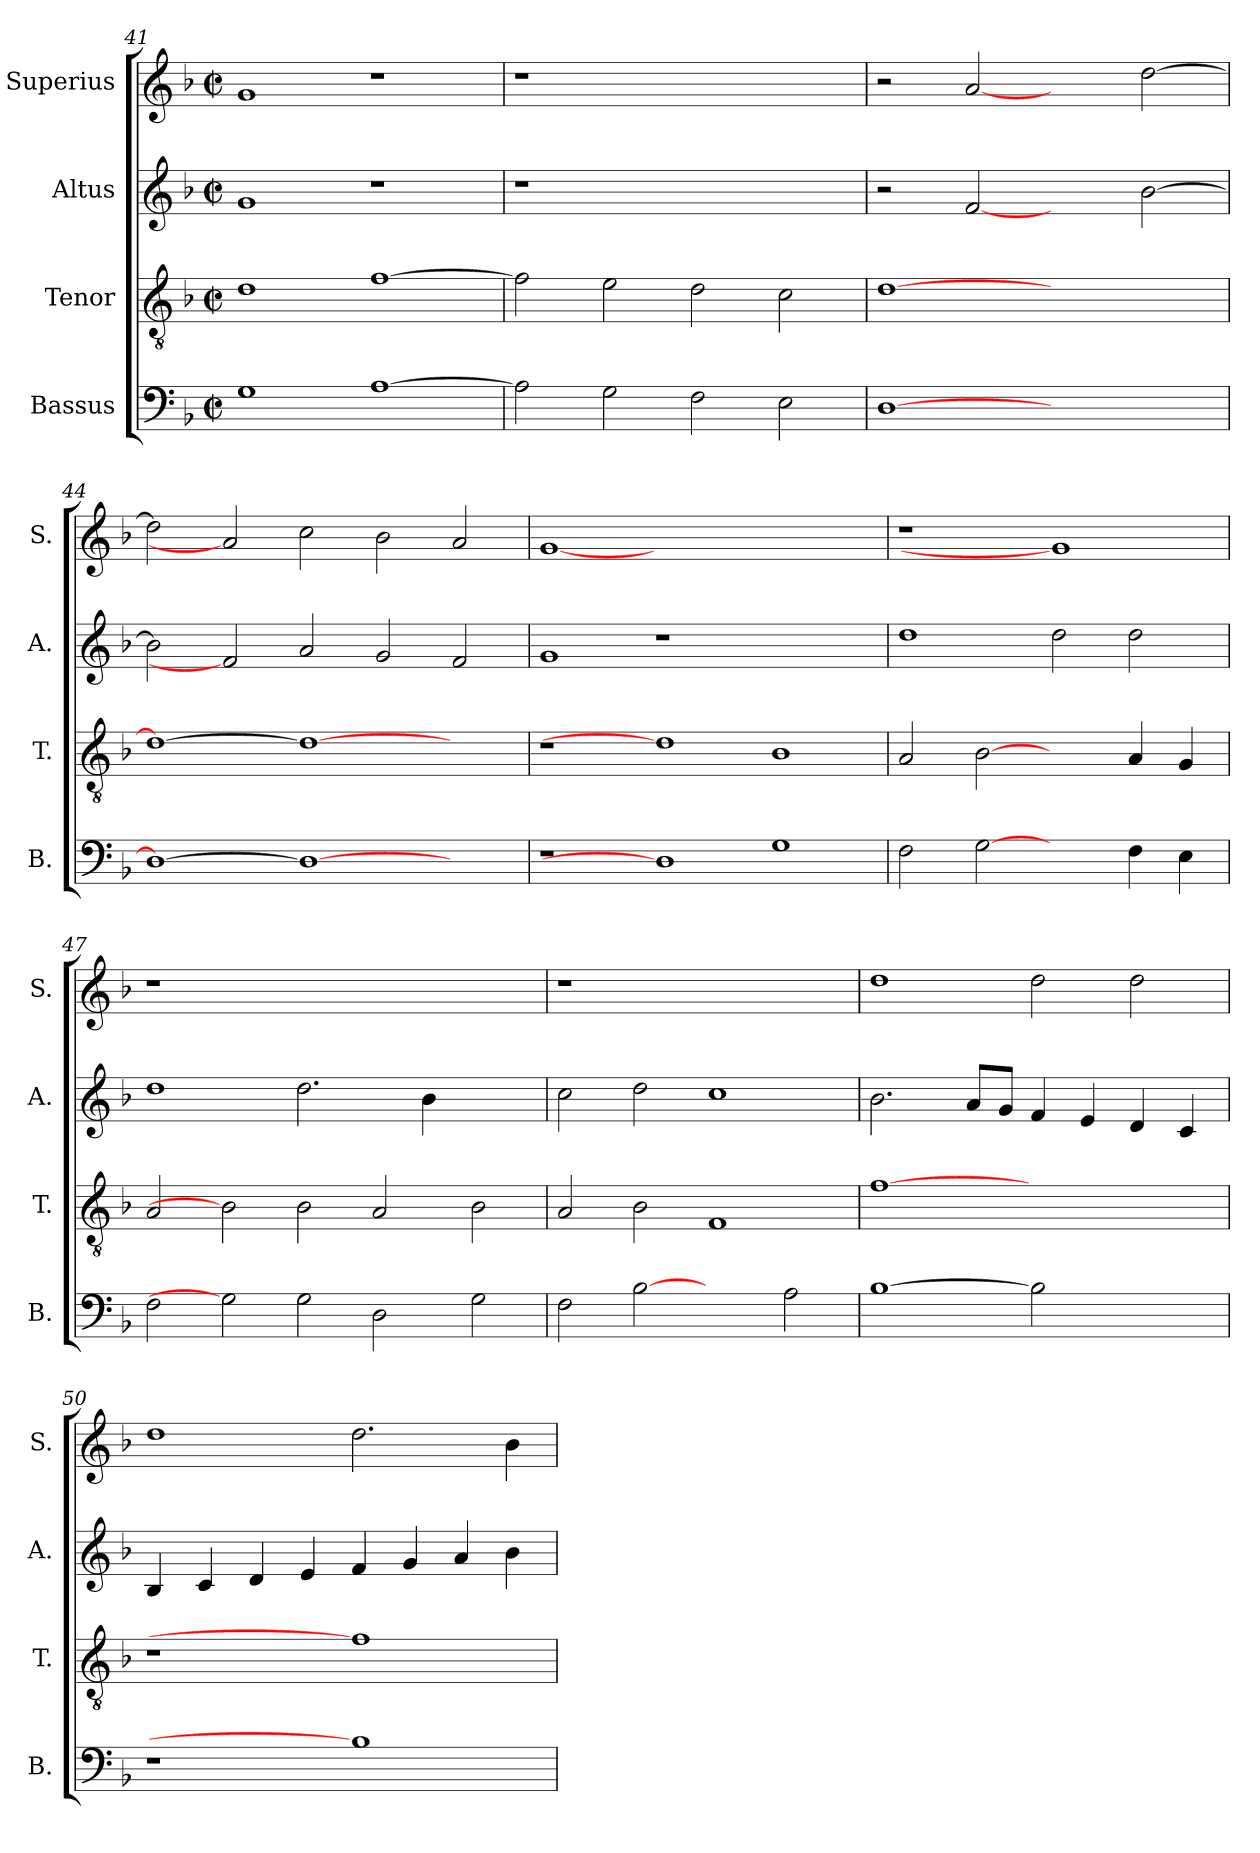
**kern	**kern	**kern	**kern
*part4	*part3	*part2	*part1
*staff4	*staff3	*staff2	*staff1
*I"Bassus	*I"Tenor	*I"Altus	*I"Superius
*I'B.	*I'T.	*I'A.	*I'S.
!!LO:PB:g=z
*clefF4	*clefGv2	*clefG2	*clefG2
*	*ITrd7c12	*	*
*k[b-]	*k[b-]	*k[b-]	*k[b-]
*F:	*F:	*F:	*F:
*M2/2	*M2/2	*M2/2	*M2/2
*met(c|)	*met(c|)	*met(c|)	*met(c|)
=41	=41	=41	=41
1Gi	1Di	1gi	1gi
[>1Ai	[>1Fi	1r	1r
=42	=42	=42	=42
!	!	!LO:N:vis=1	!LO:N:vis=1
2Ai\]	2Fi\]	1r	1r
2Gi\	2Ei\	.	.
2Fi\	2Di\	1ryy	1ryy
2Ei\	2Ci\	.	.
=43	=43	=43	=43
[>1Di	[>1Di	2r	2r
.	.	[2fi	[2ai
1ryy	1ryy	2ryy	2ryy
.	.	[>2b-i\	[>2ddi\
=44	=44	=44	=44
1Di_>	1Di_>	2b-i\]	2ddi\]
.	.	2fi]	2ai]
1Di_	1Di_	2ai/	2cci\
.	.	2gi/	2b-i\
2ryy	2ryy	2fi/	2ai/
=45	=45	=45	=45
1r	1r	1gi	[1gi
1Di]	1Di]	1r	0ryy
1Gi	1BB-i	1ryy	.
!!LO:LB:g=z
=46	=46	=46	=46
!	!	!	!LO:N:vis=1
2Fi\	2AAi/	1ddi	1r
[2Gi	[2BB-i	.	.
2ryy	2ryy	2ddi\	1gi]
4Fi\	4AAi/	2ddi\	.
4Ei\	4GGi/	.	.
=47	=47	=47	=47
!	!	!	!LO:N:vis=1
2Fi\	2AAi/	1ddi	1r
2Gi]	2BB-i]	.	.
2Gi\	2BB-i\	2.ddi\	1.ryy
2Di\	2AAi/	.	.
.	.	4b-i\	.
2Gi\	2BB-i\	2ryy	.
=48	=48	=48	=48
!	!	!	!LO:N:vis=1
2Fi\	2AAi/	2cci\	1r
[2B-i	2BB-i\	2ddi\	.
2ryy	1FFi	1cci	1ryy
2Ai\	.	.	.
=49	=49	=49	=49
[1B-i	[1Fi	2.b-i\	1ddi
.	.	8ai/L	.
.	.	8gi/J	.
2B-i]	1ryy	4fi/	2ddi\
.	.	4ei/	.
2ryy	.	4di/	2ddi\
.	.	4ci/	.
=50	=50	=50	=50
!LO:N:vis=1	!LO:N:vis=1	!	!
1r	1r	4B-i/	1ddi
.	.	4ci/	.
.	.	4di/	.
.	.	4ei/	.
1B-i]	1Fi]	4fi/	2.ddi\
.	.	4gi/	.
.	.	4ai/	.
.	.	4b-i\	4b-i\
=	=	=	=
*-	*-	*-	*-
